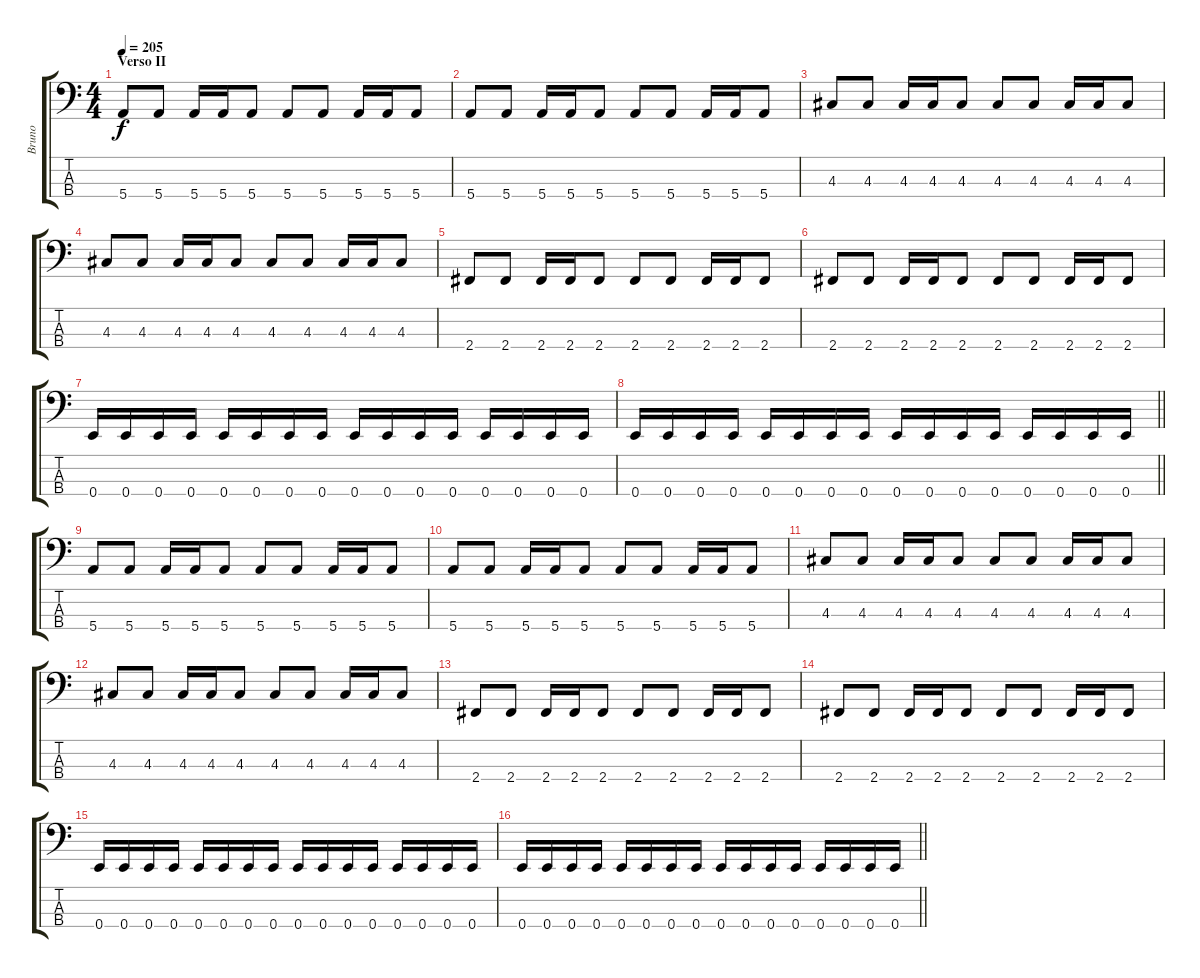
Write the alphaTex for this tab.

\track ("Bruno" "Bruno") {instrument electricbasspick}
\staff {score tabs}
\tuning (G2 D2 A1 E1) {hide}
\ts (4 4)
\section ("" "Verso II")
\tempo 205
\clef f4
\ks c
5.4.8{dy f} 5.4.8 5.4.16 5.4.16 5.4.8 5.4.8 5.4.8 5.4.16 5.4.16 5.4.8 |
5.4.8 5.4.8 5.4.16 5.4.16 5.4.8 5.4.8 5.4.8 5.4.16 5.4.16 5.4.8 |
4.3.8 4.3.8 4.3.16 4.3.16 4.3.8 4.3.8 4.3.8 4.3.16 4.3.16 4.3.8 |
4.3.8 4.3.8 4.3.16 4.3.16 4.3.8 4.3.8 4.3.8 4.3.16 4.3.16 4.3.8 |
2.4.8 2.4.8 2.4.16 2.4.16 2.4.8 2.4.8 2.4.8 2.4.16 2.4.16 2.4.8 |
2.4.8 2.4.8 2.4.16 2.4.16 2.4.8 2.4.8 2.4.8 2.4.16 2.4.16 2.4.8 |
0.4.16 0.4.16 0.4.16 0.4.16 0.4.16 0.4.16 0.4.16 0.4.16 0.4.16 0.4.16 0.4.16 0.4.16 0.4.16 0.4.16 0.4.16 0.4.16 |
\barLineRight lightlight
0.4.16 0.4.16 0.4.16 0.4.16 0.4.16 0.4.16 0.4.16 0.4.16 0.4.16 0.4.16 0.4.16 0.4.16 0.4.16 0.4.16 0.4.16 0.4.16 |
5.4.8 5.4.8 5.4.16 5.4.16 5.4.8 5.4.8 5.4.8 5.4.16 5.4.16 5.4.8 |
5.4.8 5.4.8 5.4.16 5.4.16 5.4.8 5.4.8 5.4.8 5.4.16 5.4.16 5.4.8 |
4.3.8 4.3.8 4.3.16 4.3.16 4.3.8 4.3.8 4.3.8 4.3.16 4.3.16 4.3.8 |
4.3.8 4.3.8 4.3.16 4.3.16 4.3.8 4.3.8 4.3.8 4.3.16 4.3.16 4.3.8 |
2.4.8 2.4.8 2.4.16 2.4.16 2.4.8 2.4.8 2.4.8 2.4.16 2.4.16 2.4.8 |
2.4.8 2.4.8 2.4.16 2.4.16 2.4.8 2.4.8 2.4.8 2.4.16 2.4.16 2.4.8 |
0.4.16 0.4.16 0.4.16 0.4.16 0.4.16 0.4.16 0.4.16 0.4.16 0.4.16 0.4.16 0.4.16 0.4.16 0.4.16 0.4.16 0.4.16 0.4.16 |
\barLineRight lightlight
0.4.16 0.4.16 0.4.16 0.4.16 0.4.16 0.4.16 0.4.16 0.4.16 0.4.16 0.4.16 0.4.16 0.4.16 0.4.16 0.4.16 0.4.16 0.4.16
